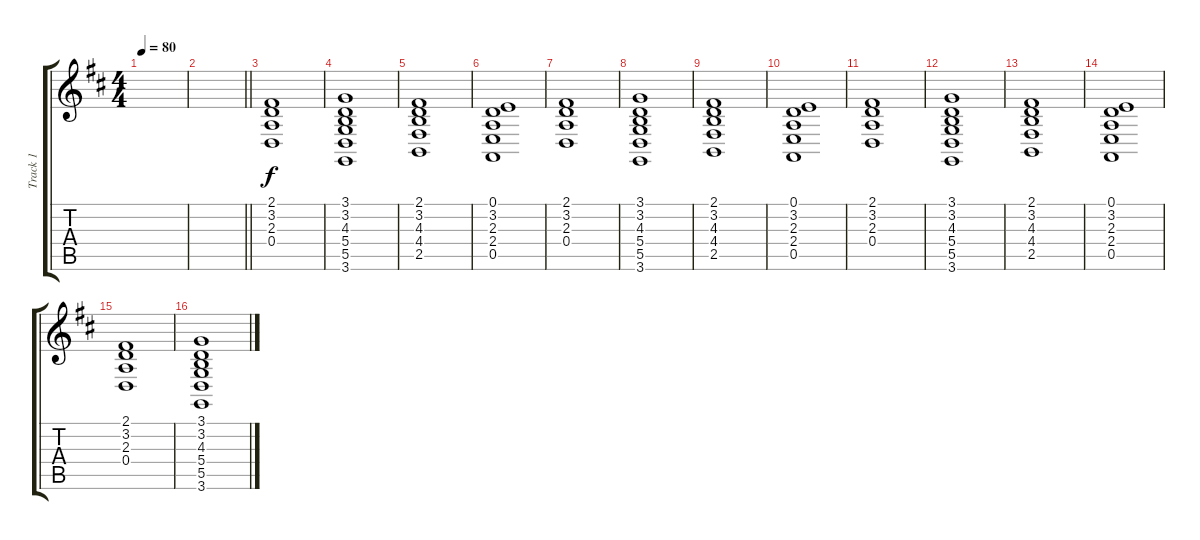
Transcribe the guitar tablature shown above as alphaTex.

\track ("Track 1" "Track 1") {instrument vibraphone}
\staff {score tabs}
\tuning (E4 B3 G3 D3 A2 E2) {hide}
\ts (4 4)
\tempo 80
\clef g2
\ks bminor
|
\barLineRight lightlight
|
(2.1 3.2 2.3 0.4).1{volume 7 instrument choiraahs} |
(3.1 3.2 4.3 5.4 5.5 3.6).1 |
(2.1 3.2 4.3 4.4 2.5).1 |
(0.1 3.2 2.3 2.4 0.5).1 |
(2.1 3.2 2.3 0.4).1 |
(3.1 3.2 4.3 5.4 5.5 3.6).1 |
(2.1 3.2 4.3 4.4 2.5).1 |
(0.1 3.2 2.3 2.4 0.5).1 |
(2.1 3.2 2.3 0.4).1 |
(3.1 3.2 4.3 5.4 5.5 3.6).1 |
(2.1 3.2 4.3 4.4 2.5).1 |
(0.1 3.2 2.3 2.4 0.5).1 |
(2.1 3.2 2.3 0.4).1 |
(3.1 3.2 4.3 5.4 5.5 3.6).1
